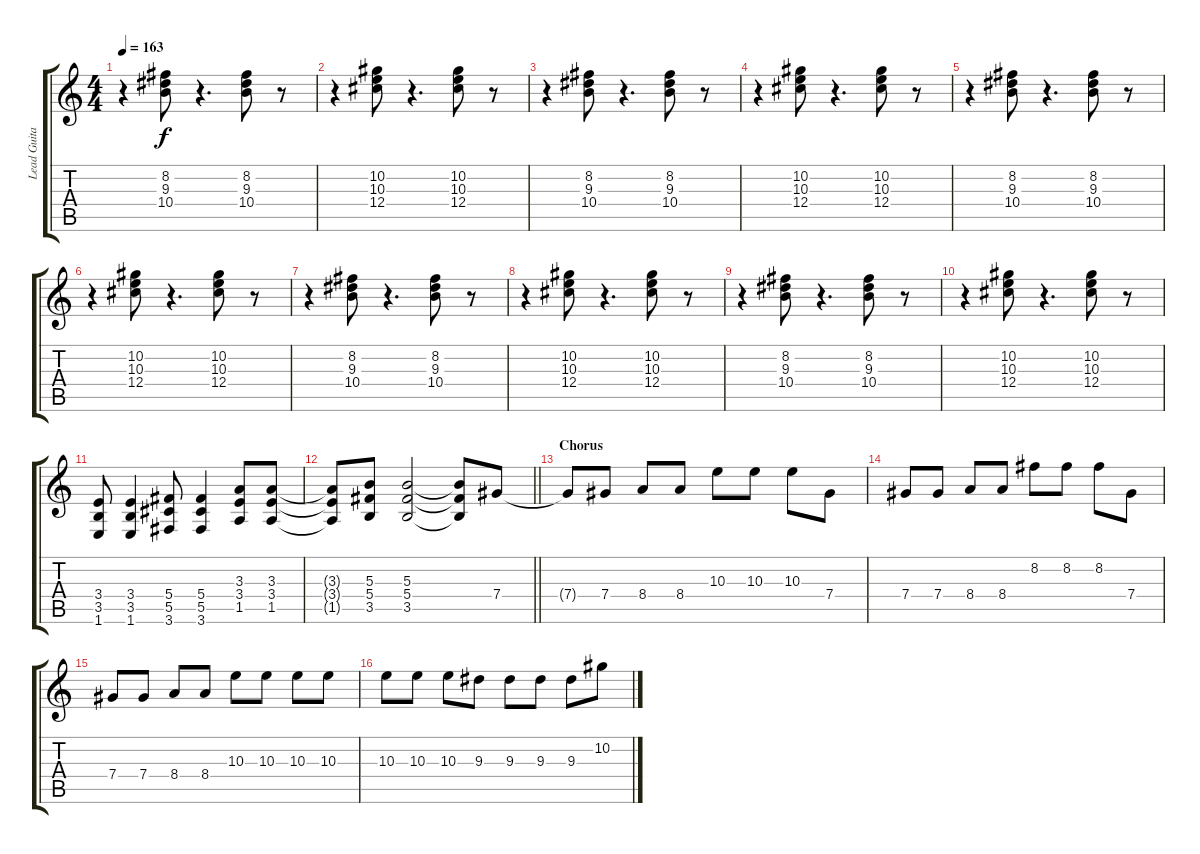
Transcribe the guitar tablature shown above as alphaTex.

\track ("Lead Guitar" "Lead Guita") {instrument overdrivenguitar}
\staff {score tabs}
\tuning (Eb4 Bb3 Gb3 Db3 Ab2 Eb2) {hide}
\ts (4 4)
\tempo 163
\clef g2
\ks c
r.4{dy f} (8.2 9.3 10.4).8 r.4{d} (8.2 9.3 10.4).8 r.8 |
r.4 (10.2 10.3 12.4).8 r.4{d} (10.2 10.3 12.4).8 r.8 |
r.4 (8.2 9.3 10.4).8 r.4{d} (8.2 9.3 10.4).8 r.8 |
r.4 (10.2 10.3 12.4).8 r.4{d} (10.2 10.3 12.4).8 r.8 |
r.4 (8.2 9.3 10.4).8 r.4{d} (8.2 9.3 10.4).8 r.8 |
r.4 (10.2 10.3 12.4).8 r.4{d} (10.2 10.3 12.4).8 r.8 |
r.4 (8.2 9.3 10.4).8 r.4{d} (8.2 9.3 10.4).8 r.8 |
r.4 (10.2 10.3 12.4).8 r.4{d} (10.2 10.3 12.4).8 r.8 |
r.4 (8.2 9.3 10.4).8 r.4{d} (8.2 9.3 10.4).8 r.8 |
r.4 (10.2 10.3 12.4).8 r.4{d} (10.2 10.3 12.4).8 r.8 |
(3.4 3.5 1.6).8 (3.4 3.5 1.6).4 (5.4 5.5 3.6).8 (5.4 5.5 3.6).4 (3.3 3.4 1.5).8 (3.3 3.4 1.5).8 |
\barLineRight lightlight
(3.3{t} 3.4{t} 1.5{t}).8 (5.3 5.4 3.5).8 (5.3 5.4 3.5).2 (5.3{t} 5.4{t} 3.5{t}).8 7.4.8 |
\section ("" "Chorus")
7.4{t}.8 7.4.8 8.4.8 8.4.8 10.3.8 10.3.8 10.3.8 7.4.8 |
7.4.8 7.4.8 8.4.8 8.4.8 8.2.8 8.2.8 8.2.8 7.4.8 |
7.4.8 7.4.8 8.4.8 8.4.8 10.3.8 10.3.8 10.3.8 10.3.8 |
10.3.8 10.3.8 10.3.8 9.3.8 9.3.8 9.3.8 9.3.8 10.2.8
